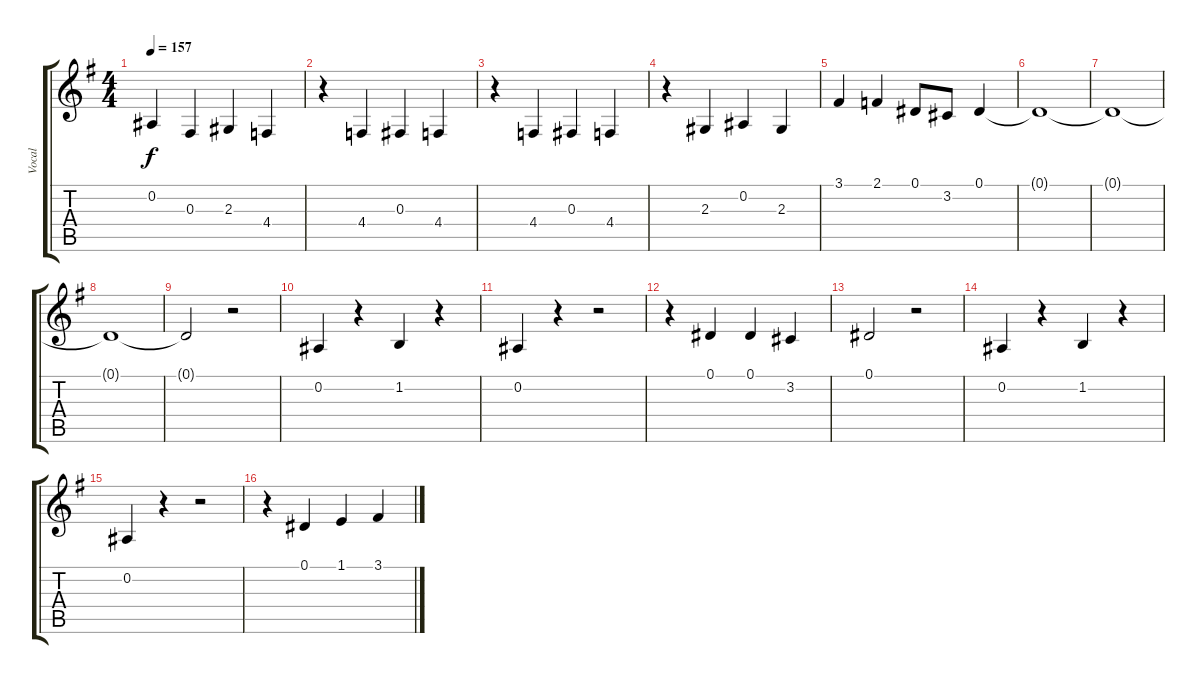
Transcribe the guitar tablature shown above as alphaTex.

\track ("Vocal" "Vocal") {instrument lead1square}
\staff {score tabs}
\tuning (Eb4 Bb3 Gb3 Db3 Ab2 Eb2) {hide}
\ts (4 4)
\tempo 157
\clef g2
\ks eminor
0.2.4{dy f} 0.3.4 2.3.4 4.4.4 |
r.4 4.4.4 0.3.4 4.4.4 |
r.4 4.4.4 0.3.4 4.4.4 |
r.4 2.3.4 0.2.4 2.3.4 |
3.1.4 2.1.4 0.1.8 3.2.8 0.1.4 |
0.1{t}.1 |
0.1{t}.1 |
0.1{t}.1 |
0.1{t}.2 r.2 |
0.2.4 r.4 1.2.4 r.4 |
0.2.4 r.4 r.2 |
r.4 0.1.4 0.1.4 3.2.4 |
0.1.2 r.2 |
0.2.4 r.4 1.2.4 r.4 |
0.2.4 r.4 r.2 |
r.4 0.1.4 1.1.4 3.1.4
